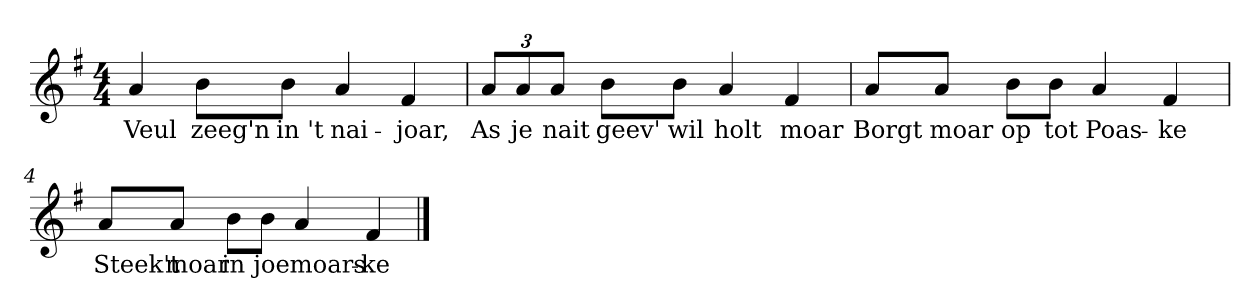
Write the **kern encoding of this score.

**kern	**text
*part1	*part1
*staff1	*staff1
*clefG2	*
*k[f#]	*
*G:	*
*M4/4	*
*MM120	*
=1	=1
4a	Veul
8b\L	zeeg'n
8b\J	in 't
4a	nai-
4f#	-joar,
=2	=2
12a/L	As
12a/	je
12a/J	nait
8b\L	geev'
8b\J	wil
4a	holt
4f#	moar
=3	=3
8a/L	Borgt
8a/J	moar
8b\L	op
8b\J	tot
4a	Poas-
4f#	-ke
=4	=4
8a/L	Steek't
8a/J	moar
8b\L	in
8b\J	joe
4a	moars-
4f#	-ke
==	==
*-	*-
